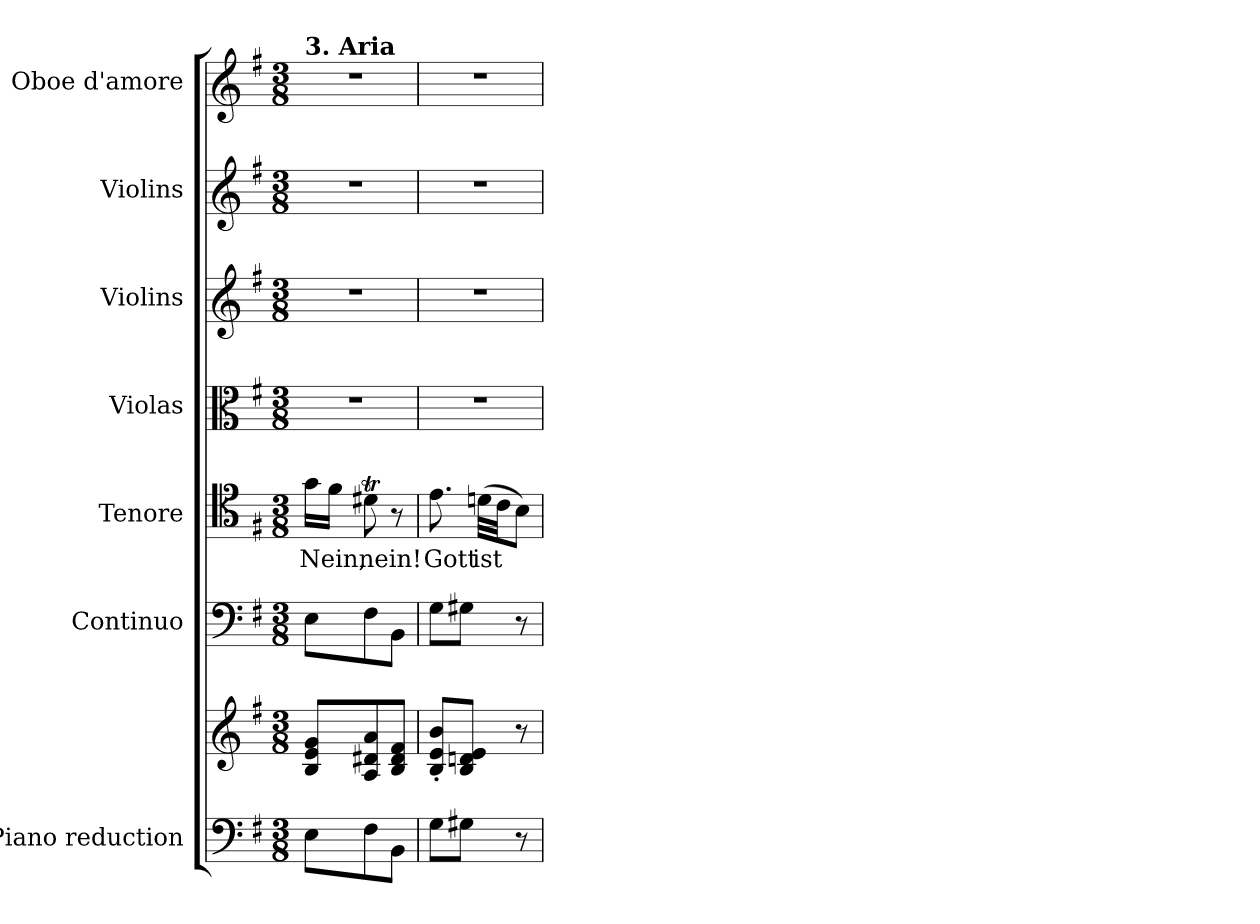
**kern	**kern	**kern	**dynam	**kern	**text	**kern	**kern	**kern	**kern
*part7	*part7	*part6	*part6	*part5	*part5	*part4	*part3	*part2	*part1
*staff8	*staff7	*staff6	*staff6	*staff5	*staff5	*staff4	*staff3	*staff2	*staff1
*I"Piano reduction	*	*I"Continuo	*	*I"Tenore	*	*I"Violas	*I"Violins	*I"Violins	*I"Oboe d'amore
*I'Pno	*	*	*	*	*	*	*	*	*I'Ob
*clefF4	*clefG2	*clefF4	*	*clefC4	*	*clefC3	*clefG2	*clefG2	*clefG2
*k[f#]	*k[f#]	*k[f#]	*	*k[f#]	*	*k[f#]	*k[f#]	*k[f#]	*k[f#]
*M3/8	*M3/8	*M3/8	*	*M3/8	*	*M3/8	*M3/8	*M3/8	*M3/8
=1	=1	=1	=1	=1	=1	=1	=1	=1	=1
!	!	!	!	!	!	!	!	!	!LO:TX:a:B:t=3. Aria
!	!	!	!LO:DY:b	!	!LO:LY:b	!	!	!	!
!	!	!	!LO:DY:n=1:b	!	!	!	!	!	!
8E\L	8B/ 8e/ 8g/L	8E\L	p other-dynamics	16g\LL	Nein,	4.r	4.r	4.r	4.r
.	.	.	.	16f#\JJ	.	.	.	.	.
!	!	!	!	!	!LO:LY:b	!	!	!	!
8F#\	8A/ 8d#X/ 8a/	8F#\	.	8d#Xt\	nein!	.	.	.	.
8BB\J	8B/ 8d#/ 8f#/J	8BB\J	.	8r	.	.	.	.	.
=2	=2	=2	=2	=2	=2	=2	=2	=2	=2
!	!	!	!	!	!LO:LY:b	!	!	!	!
8G\L	8B/' 8e/' 8b/'L	8G\L	.	8.e\	Gott	4.r	4.r	4.r	4.r
8G#X\J	8B/ 8dn/ 8e/J	8G#X\J	.	.	.	.	.	.	.
!	!	!	!	!	!LO:LY:b	!	!	!	!
.	.	.	.	(>32dn\LLL	ist	.	.	.	.
.	.	.	.	32c\JJ	.	.	.	.	.
8r	8r	8r	.	8B\J)	.	.	.	.	.
=	=	=	=	=	=	=	=	=	=
*-	*-	*-	*-	*-	*-	*-	*-	*-	*-
